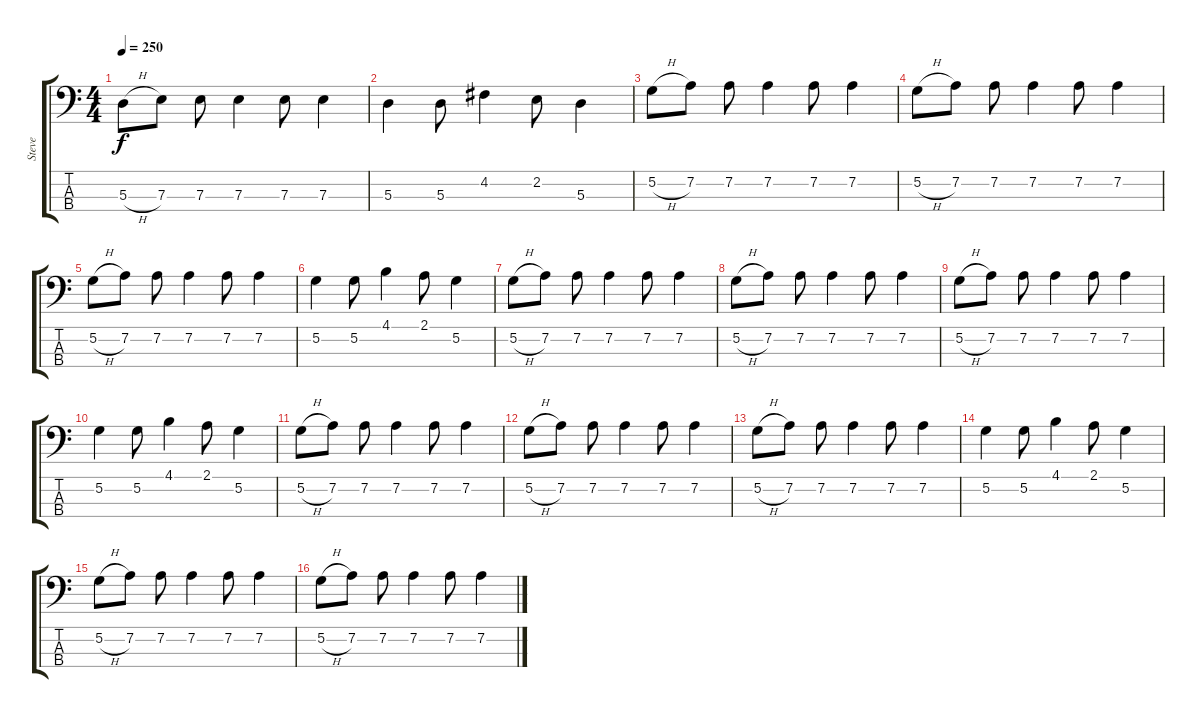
\track ("Steve" "Steve") {instrument electricbassfinger}
\staff {score tabs}
\tuning (G2 D2 A1 E1) {hide}
\ts (4 4)
\tempo 250
\clef f4
\ks c
5.3{h}.8{dy f} 7.3.8 7.3.8 7.3.4 7.3.8 7.3.4 |
5.3.4 5.3.8 4.2.4 2.2.8 5.3.4 |
5.2{h}.8 7.2.8 7.2.8 7.2.4 7.2.8 7.2.4 |
5.2{h}.8 7.2.8 7.2.8 7.2.4 7.2.8 7.2.4 |
5.2{h}.8 7.2.8 7.2.8 7.2.4 7.2.8 7.2.4 |
5.2.4 5.2.8 4.1.4 2.1.8 5.2.4 |
5.2{h}.8 7.2.8 7.2.8 7.2.4 7.2.8 7.2.4 |
5.2{h}.8 7.2.8 7.2.8 7.2.4 7.2.8 7.2.4 |
5.2{h}.8 7.2.8 7.2.8 7.2.4 7.2.8 7.2.4 |
5.2.4 5.2.8 4.1.4 2.1.8 5.2.4 |
5.2{h}.8 7.2.8 7.2.8 7.2.4 7.2.8 7.2.4 |
5.2{h}.8 7.2.8 7.2.8 7.2.4 7.2.8 7.2.4 |
5.2{h}.8 7.2.8 7.2.8 7.2.4 7.2.8 7.2.4 |
5.2.4 5.2.8 4.1.4 2.1.8 5.2.4 |
5.2{h}.8 7.2.8 7.2.8 7.2.4 7.2.8 7.2.4 |
5.2{h}.8 7.2.8 7.2.8 7.2.4 7.2.8 7.2.4
